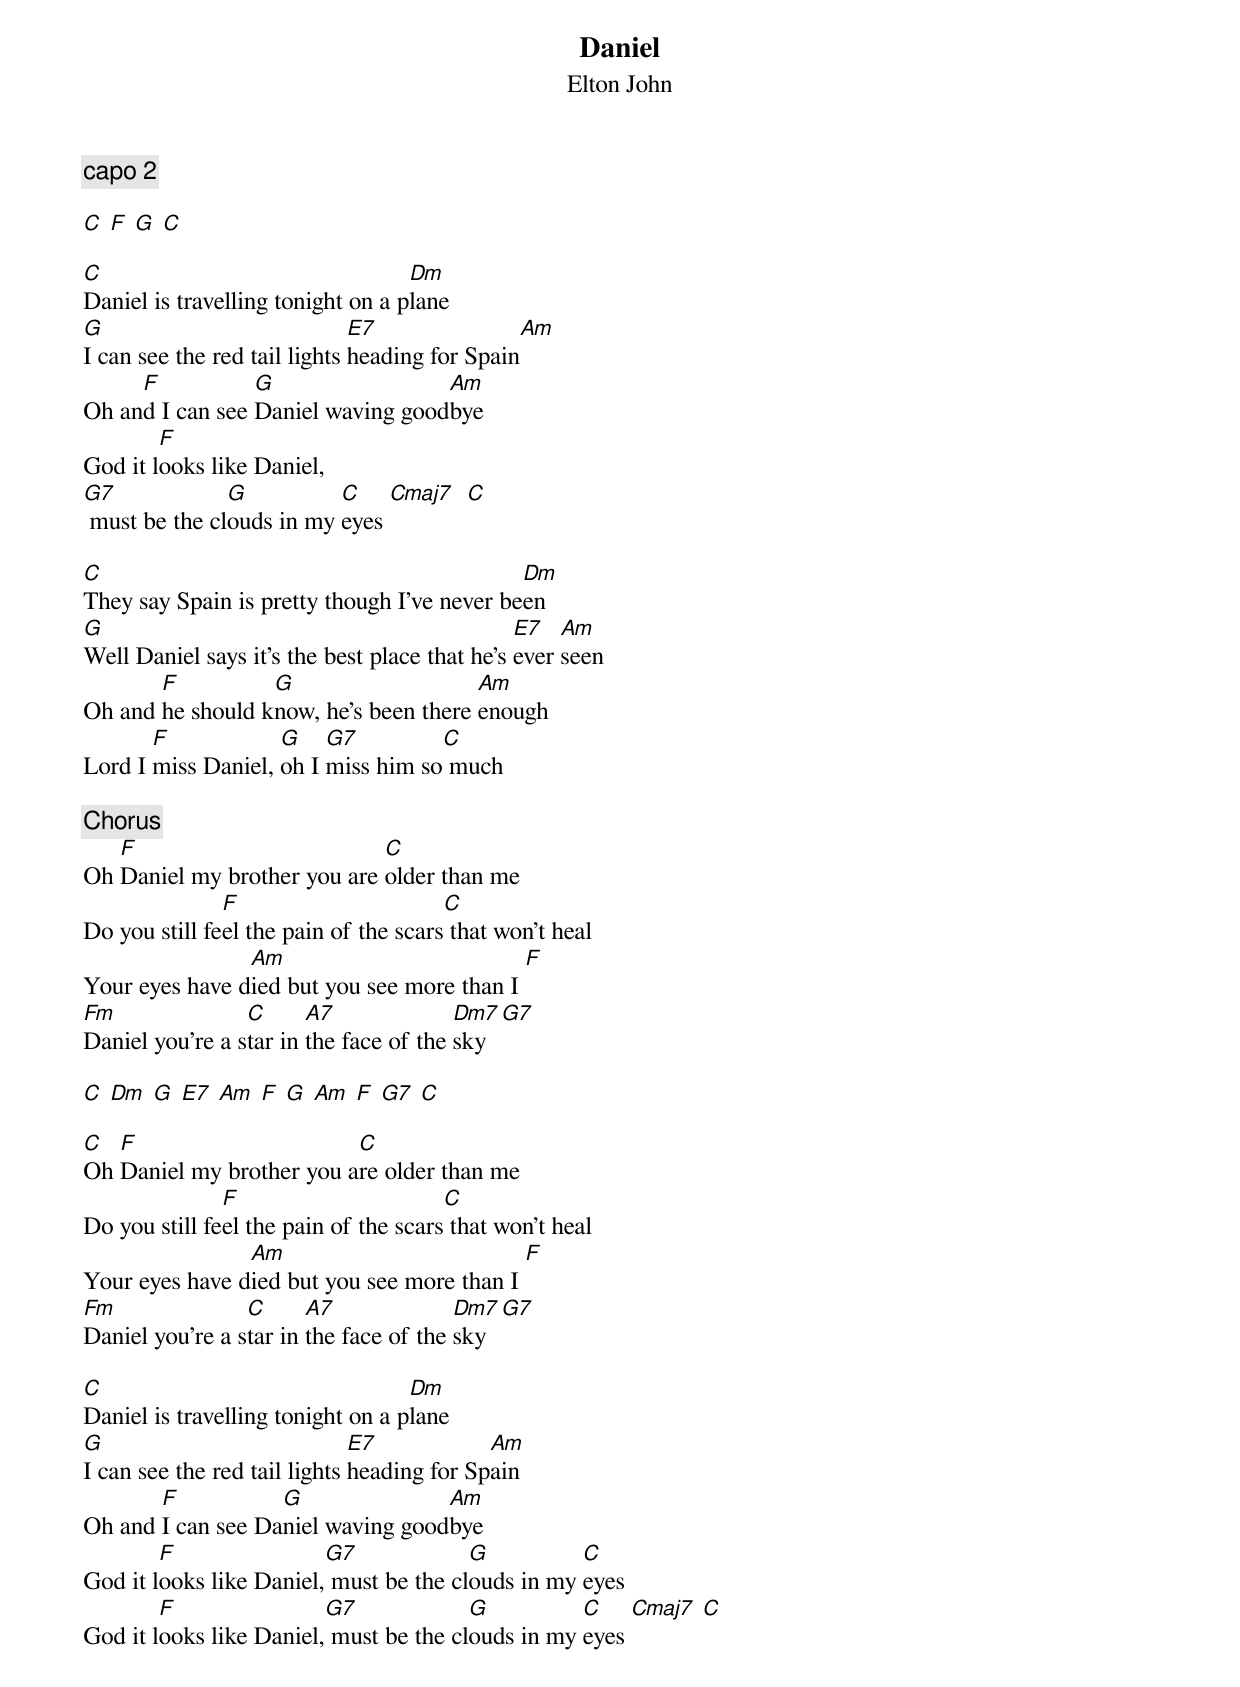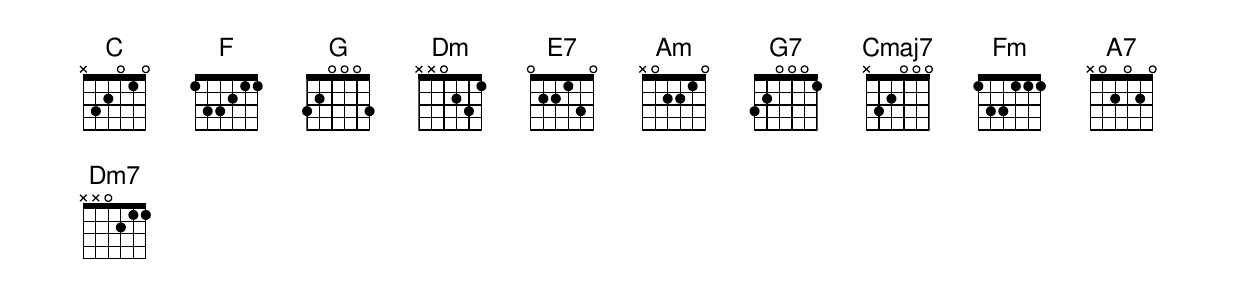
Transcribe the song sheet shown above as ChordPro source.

{title: Daniel}
{subtitle: Elton John}

{c:capo 2}

[C] [F] [G] [C]

[C]Daniel is travelling tonight on a p[Dm]lane
[G]I can see the red tail lights [E7]heading for Spain[Am]
Oh an[F]d I can see [G]Daniel waving good[Am]bye
God it l[F]ooks like Daniel,
[G7] must be the cl[G]ouds in my [C]eyes [Cmaj7]  [C]

[C]They say Spain is pretty though I've never be[Dm]en
[G]Well Daniel says it's the best place that he's [E7]ever [Am]seen
Oh and [F]he should k[G]now, he's been there [Am]enough
Lord I [F]miss Daniel, [G]oh I [G7]miss him so[C] much

{c:Chorus}
Oh [F]Daniel my brother you are [C]older than me
Do you still fe[F]el the pain of the scars[C] that won't heal
Your eyes have d[Am]ied but you see more than I [F]
[Fm]Daniel you're a s[C]tar in [A7]the face of the [Dm7]sky [G7]

[C] [Dm] [G] [E7] [Am] [F] [G] [Am] [F] [G7] [C]

[C]Oh [F]Daniel my brother you a[C]re older than me
Do you still fe[F]el the pain of the scars[C] that won't heal
Your eyes have d[Am]ied but you see more than I [F]
[Fm]Daniel you're a s[C]tar in [A7]the face of the [Dm7]sky [G7]

[C]Daniel is travelling tonight on a p[Dm]lane
[G]I can see the red tail lights [E7]heading for Sp[Am]ain
Oh and [F]I can see Da[G]niel waving good[Am]bye
God it l[F]ooks like Daniel,[G7] must be the cl[G]ouds in my [C]eyes
God it l[F]ooks like Daniel,[G7] must be the cl[G]ouds in my [C]eyes [Cmaj7] [C]
